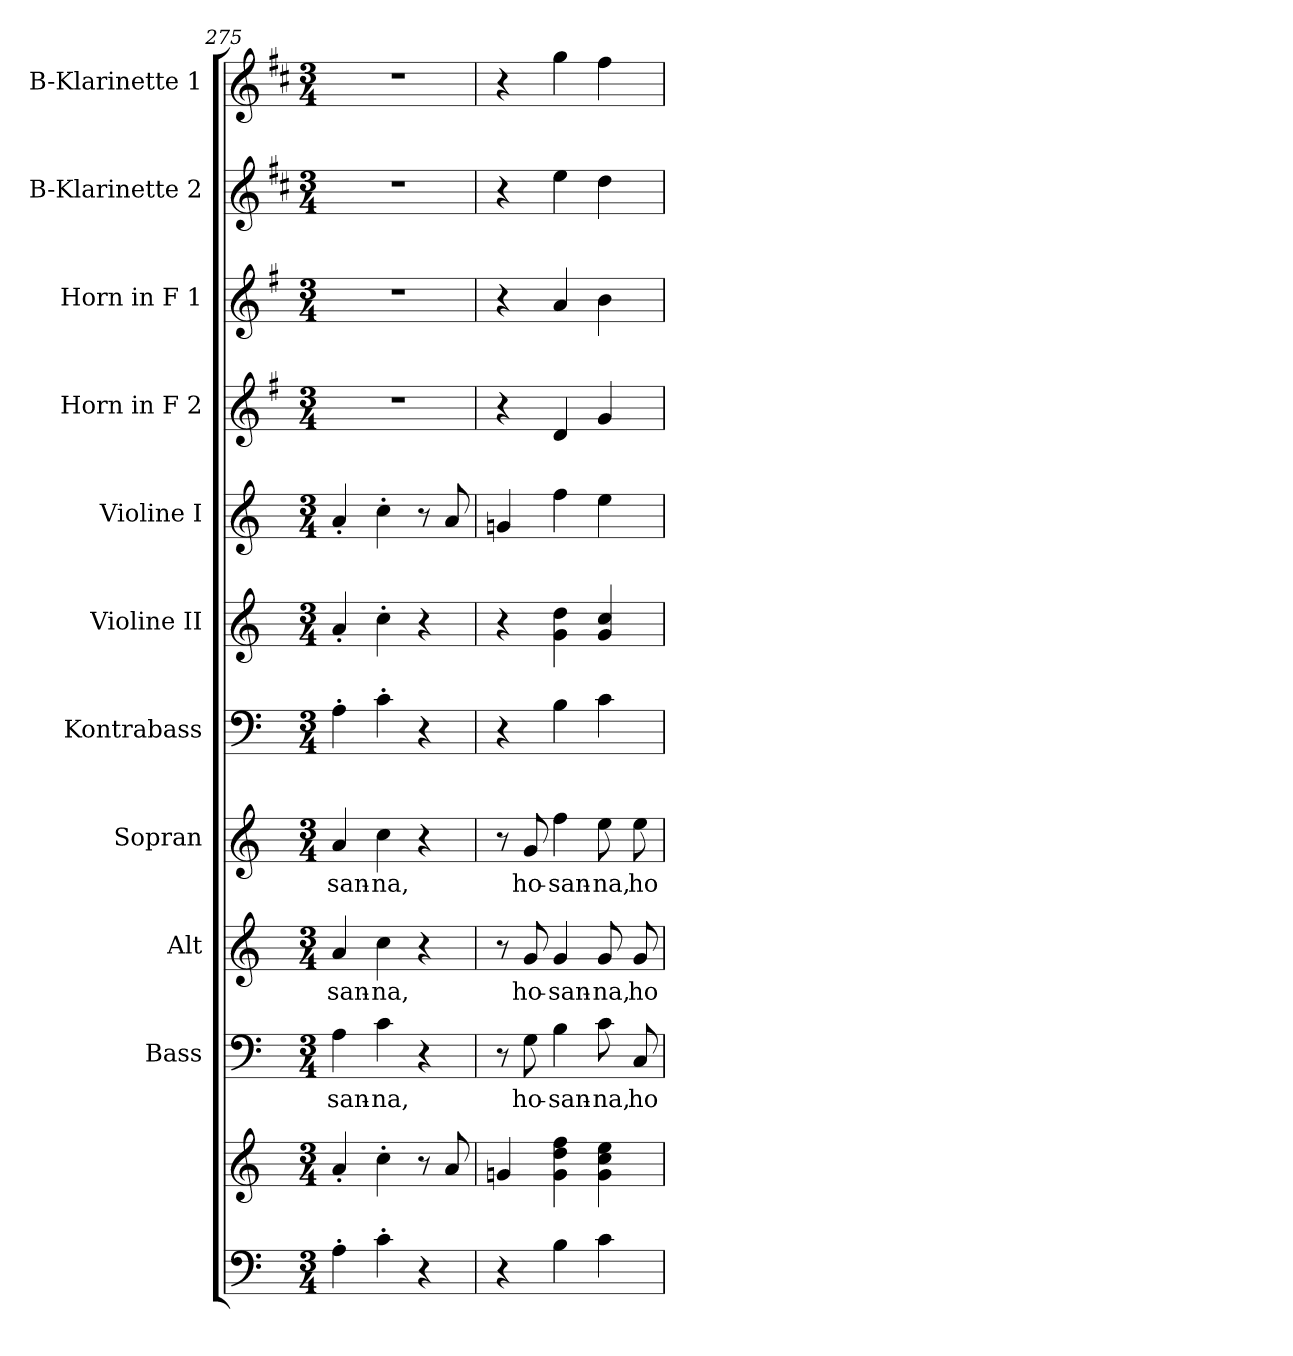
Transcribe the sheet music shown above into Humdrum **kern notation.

**kern	**kern	**kern	**text	**kern	**text	**kern	**text	**kern	**kern	**kern	**kern	**kern	**kern	**kern
*part11	*part11	*part10	*part10	*part9	*part9	*part8	*part8	*part7	*part6	*part5	*part4	*part3	*part2	*part1
*staff12	*staff11	*staff10	*staff10	*staff9	*staff9	*staff8	*staff8	*staff7	*staff6	*staff5	*staff4	*staff3	*staff2	*staff1
*	*	*I"Bass	*	*I"Alt	*	*I"Sopran	*	*I"Kontrabass	*I"Violine II	*I"Violine I	*I"Horn in F 2	*I"Horn in F 1	*I"B-Klarinette 2	*I"B-Klarinette 1
*	*	*I'B.	*	*I'A.	*	*I'S.	*	*I'Kb.	*I'Vl. II	*I'Vl. I	*	*	*I'B Kl. 2	*I'B Kl. 1
*clefF4	*clefG2	*clefF4	*	*clefG2	*	*clefG2	*	*clefF4	*clefG2	*clefG2	*clefG2	*clefG2	*clefG2	*clefG2
*	*	*	*	*	*	*	*	*ITrd7c12	*	*	*ITrd4c7	*ITrd4c7	*ITrd1c2	*ITrd1c2
*k[]	*k[]	*k[]	*	*k[]	*	*k[]	*	*k[]	*k[]	*k[]	*k[]	*k[]	*k[]	*k[]
*C:	*C:	*C:	*	*C:	*	*C:	*	*C:	*C:	*C:	*C:	*C:	*C:	*C:
*M3/4	*M3/4	*M3/4	*	*M3/4	*	*M3/4	*	*M3/4	*M3/4	*M3/4	*M3/4	*M3/4	*M3/4	*M3/4
=275	=275	=275	=275	=275	=275	=275	=275	=275	=275	=275	=275	=275	=275	=275
!	!	!	!LO:LY:b	!	!LO:LY:b	!	!LO:LY:b	!	!	!	!	!	!	!
4A'>\	4a'</	4A\	-san-	4a/	-san-	4a/	-san-	4AA'>\	4a'</	4a'</	2.r	2.r	2.r	2.r
!	!	!	!LO:LY:b	!	!LO:LY:b	!	!LO:LY:b	!	!	!	!	!	!	!
4c'>\	4cc'>\	4c\	-na,	4cc\	-na,	4cc\	-na,	4C'>\	4cc'>\	4cc'>\	.	.	.	.
4r	8r	4r	.	4r	.	4r	.	4r	4r	8r	.	.	.	.
.	8a/	.	.	.	.	.	.	.	.	8a/	.	.	.	.
=276	=276	=276	=276	=276	=276	=276	=276	=276	=276	=276	=276	=276	=276	=276
4r	4gn/	8r	.	8r	.	8r	.	4r	4r	4gn/	4r	4r	4r	4r
!	!	!	!LO:LY:b	!	!LO:LY:b	!	!LO:LY:b	!	!	!	!	!	!	!
.	.	8G\	ho-	8g/	ho-	8g/	ho-	.	.	.	.	.	.	.
!	!	!	!LO:LY:b	!	!LO:LY:b	!	!LO:LY:b	!	!	!	!	!	!	!
4B\	4g\ 4dd\ 4ff\	4B\	-san-	4g/	-san-	4ff\	-san-	4BB\	4g\ 4dd\	4ff\	4G/	4d/	4dd\	4ff\
!	!	!	!LO:LY:b	!	!LO:LY:b	!	!LO:LY:b	!	!	!	!	!	!	!
4c\	4g\ 4cc\ 4ee\	8c\	-na,	8g/	-na,	8ee\	-na,	4C\	4g/ 4cc/	4ee\	4c/	4e\	4cc\	4ee\
!	!	!	!LO:LY:b	!	!LO:LY:b	!	!LO:LY:b	!	!	!	!	!	!	!
.	.	8C/	ho-	8g/	ho-	8ee\	ho-	.	.	.	.	.	.	.
=	=	=	=	=	=	=	=	=	=	=	=	=	=	=
*-	*-	*-	*-	*-	*-	*-	*-	*-	*-	*-	*-	*-	*-	*-
